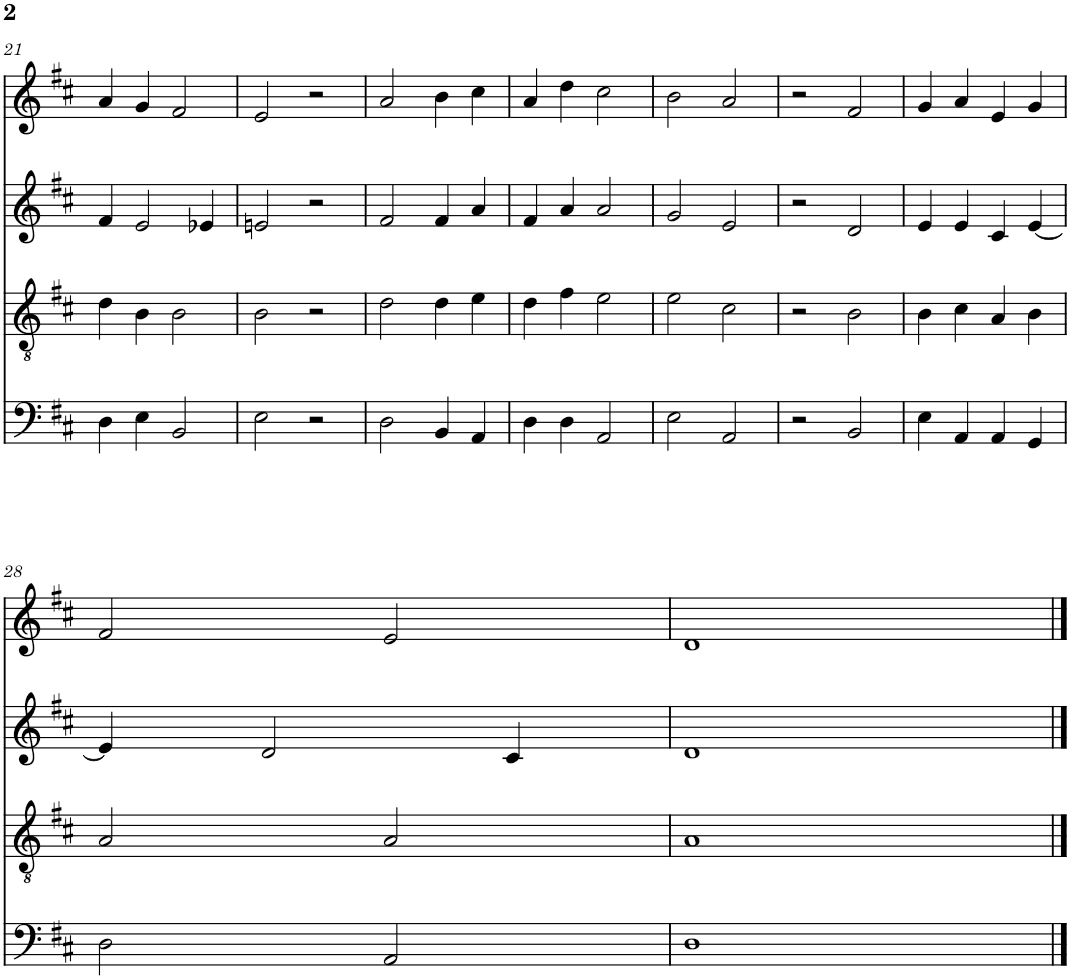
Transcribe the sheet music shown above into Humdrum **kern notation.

**kern	**kern	**kern	**kern
*part4	*part3	*part2	*part1
*staff4	*staff3	*staff2	*staff1
*I"Piano	*I"Piano	*I"Piano	*I"Piano
*I'Pno	*I'Pno	*I'Pno	*I'Pno
!!LO:PB:g=z
*clefF4	*clefGv2	*clefG2	*clefG2
*k[f#c#]	*k[f#c#]	*k[f#c#]	*k[f#c#]
*M4/4	*M4/4	*M4/4	*M4/4
=21	=21	=21	=21
4D\	4d\	4f#/	4a/
4E\	4B\	2e/	4g/
2BB/	2B\	.	2f#/
.	.	4e-X/	.
=22	=22	=22	=22
2E\	2B\	2en/	2e/
2r	2r	2r	2r
=23	=23	=23	=23
2D\	2d\	2f#/	2a/
4BB/	4d\	4f#/	4b\
4AA/	4e\	4a/	4cc#\
=24	=24	=24	=24
4D\	4d\	4f#/	4a/
4D\	4f#\	4a/	4dd\
2AA/	2e\	2a/	2cc#\
=25	=25	=25	=25
2E\	2e\	2g/	2b\
2AA/	2c#\	2e/	2a/
=26	=26	=26	=26
2r	2r	2r	2r
2BB/	2B\	2d/	2f#/
=27	=27	=27	=27
4E\	4B\	4e/	4g/
4AA/	4c#\	4e/	4a/
4AA/	4A/	4c#/	4e/
4GG/	4B\	[4e/	4g/
!!LO:LB:g=z
=28	=28	=28	=28
2D\	2A/	4e/]	2f#/
.	.	2d/	.
2AA/	2A/	.	2e/
.	.	4c#/	.
=29	=29	=29	=29
1D	1A	1d	1d
==	==	==	==
*-	*-	*-	*-
